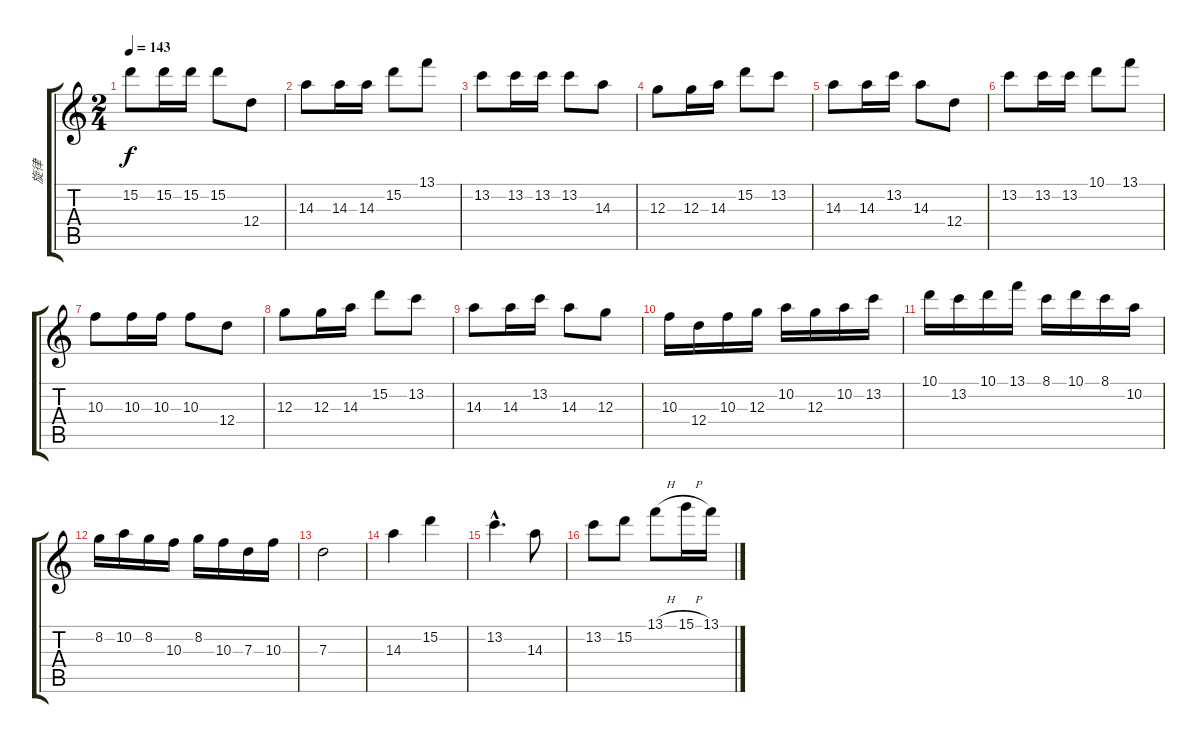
\track ("旋律" "旋律") {instrument overdrivenguitar}
\staff {score tabs}
\tuning (E4 B3 G3 D3 A2 E2) {hide}
\ts (2 4)
\tempo 143
\clef g2
\ks c
15.2.8{dy f} 15.2.16 15.2.16 15.2.8 12.4.8 |
14.3.8 14.3.16 14.3.16 15.2.8 13.1.8 |
13.2.8 13.2.16 13.2.16 13.2.8 14.3.8 |
12.3.8 12.3.16 14.3.16 15.2.8 13.2.8 |
14.3.8 14.3.16 13.2.16 14.3.8 12.4.8 |
13.2.8 13.2.16 13.2.16 10.1.8 13.1.8 |
10.3.8 10.3.16 10.3.16 10.3.8 12.4.8 |
12.3.8 12.3.16 14.3.16 15.2.8 13.2.8 |
14.3.8 14.3.16 13.2.16 14.3.8 12.3.8 |
10.3.16 12.4.16 10.3.16 12.3.16 10.2.16 12.3.16 10.2.16 13.2.16 |
10.1.16 13.2.16 10.1.16 13.1.16 8.1.16 10.1.16 8.1.16 10.2.16 |
8.2.16 10.2.16 8.2.16 10.3.16 8.2.16 10.3.16 7.3.16 10.3.16 |
7.3.2 |
14.3.4 15.2.4 |
13.2{hac}.4{d} 14.3.8 |
13.2.8 15.2.8 13.1{h}.8 15.1{h}.16 13.1.16
